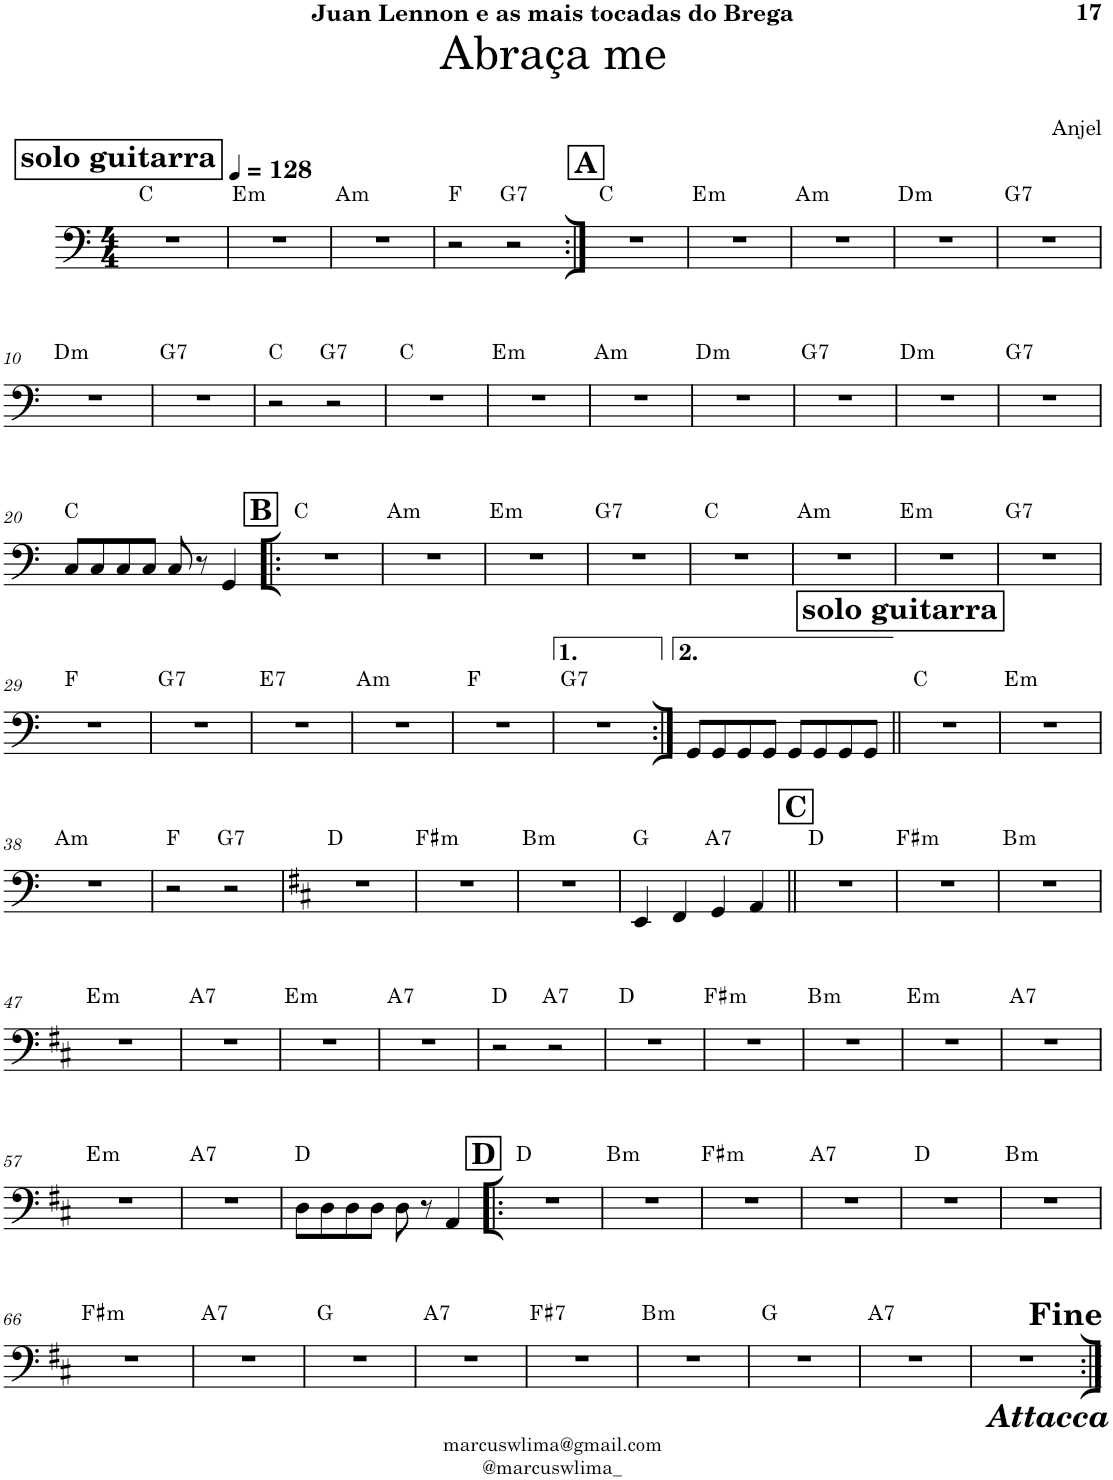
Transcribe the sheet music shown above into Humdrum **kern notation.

**kern	**harte
*part1	*part1
*staff1	*
*I"Electric Bass	*
*I'El. B.	*
!!LO:PB:g=z
*clefF4	*
*Trd7c12	*
*k[]	*
*M4/4	*
*MM128	*
!!LO:REH:place=s1:a:B:cj:fs=14:t=solo guitarra
=1	=1
1r	C:maj
=2	=2
!	!LO:H:kt=m
1r	E:min
=3	=3
!	!LO:H:kt=m
1r	A:min
=4	=4
2r	F:maj
!	!LO:H:kt=7
2r	G:7
!!LO:REH:place=s1:a:B:cj:fs=14:t=A
=5:|!	=5:|!
1r	C:maj
=6	=6
!	!LO:H:kt=m
1r	E:min
=7	=7
!	!LO:H:kt=m
1r	A:min
=8	=8
!	!LO:H:kt=m
1r	D:min
=9	=9
!	!LO:H:kt=7
1r	G:7
!!LO:LB:g=z
=10	=10
!	!LO:H:kt=m
1r	D:min
=11	=11
!	!LO:H:kt=7
1r	G:7
=12	=12
2r	C:maj
!	!LO:H:kt=7
2r	G:7
=13	=13
1r	C:maj
=14	=14
!	!LO:H:kt=m
1r	E:min
=15	=15
!	!LO:H:kt=m
1r	A:min
=16	=16
!	!LO:H:kt=m
1r	D:min
=17	=17
!	!LO:H:kt=7
1r	G:7
=18	=18
!	!LO:H:kt=m
1r	D:min
=19	=19
!	!LO:H:kt=7
1r	G:7
!!LO:LB:g=z
=20	=20
8C/L	C:maj
8C/	.
8C/	.
8C/J	.
8C/	.
8r	.
4GG/	.
!!LO:REH:place=s1:a:B:cj:fs=14:t=B
=21!|:	=21!|:
1r	C:maj
=22	=22
!	!LO:H:kt=m
1r	A:min
=23	=23
!	!LO:H:kt=m
1r	E:min
=24	=24
!	!LO:H:kt=7
1r	G:7
=25	=25
1r	C:maj
=26	=26
!	!LO:H:kt=m
1r	A:min
=27	=27
!	!LO:H:kt=m
1r	E:min
=28	=28
!	!LO:H:kt=7
1r	G:7
!!LO:LB:g=z
=29	=29
1r	F:maj
=30	=30
!	!LO:H:kt=7
1r	G:7
=31	=31
!	!LO:H:kt=7
1r	E:7
=32	=32
!	!LO:H:kt=m
1r	A:min
=33	=33
1r	F:maj
=34	=34
!	!LO:H:kt=7
1r	G:7
=35:|!	=35:|!
8GG/L	.
8GG/	.
8GG/	.
8GG/J	.
8GG/L	.
8GG/	.
8GG/	.
8GG/J	.
!!LO:REH:place=s1:a:B:cj:fs=14:t=solo guitarra
=36||	=36||
1r	C:maj
=37	=37
!	!LO:H:kt=m
1r	E:min
!!LO:LB:g=z
=38	=38
!	!LO:H:kt=m
1r	A:min
=39	=39
2r	F:maj
!	!LO:H:kt=7
2r	G:7
=40	=40
*k[f#c#]	*
1r	D:maj
=41	=41
!	!LO:H:kt=m
1r	F#:min
=42	=42
!	!LO:H:kt=m
1r	B:min
=43	=43
4EE/	G:maj
4FF#/	.
!	!LO:H:kt=7
4GG/	A:7
4AA/	.
!!LO:REH:place=s1:a:B:cj:fs=14:t=C
=44||	=44||
1r	D:maj
=45	=45
!	!LO:H:kt=m
1r	F#:min
=46	=46
!	!LO:H:kt=m
1r	B:min
!!LO:LB:g=z
=47	=47
!	!LO:H:kt=m
1r	E:min
=48	=48
!	!LO:H:kt=7
1r	A:7
=49	=49
!	!LO:H:kt=m
1r	E:min
=50	=50
!	!LO:H:kt=7
1r	A:7
=51	=51
2r	D:maj
!	!LO:H:kt=7
2r	A:7
=52	=52
1r	D:maj
=53	=53
!	!LO:H:kt=m
1r	F#:min
=54	=54
!	!LO:H:kt=m
1r	B:min
=55	=55
!	!LO:H:kt=m
1r	E:min
=56	=56
!	!LO:H:kt=7
1r	A:7
!!LO:LB:g=z
=57	=57
!	!LO:H:kt=m
1r	E:min
=58	=58
!	!LO:H:kt=7
1r	A:7
=59	=59
8D\L	D:maj
8D\	.
8D\	.
8D\J	.
8D\	.
8r	.
4AA/	.
!!LO:REH:place=s1:a:B:cj:fs=14:t=D
=60!|:	=60!|:
1r	D:maj
=61	=61
!	!LO:H:kt=m
1r	B:min
=62	=62
!	!LO:H:kt=m
1r	F#:min
=63	=63
!	!LO:H:kt=7
1r	A:7
=64	=64
1r	D:maj
=65	=65
!	!LO:H:kt=m
1r	B:min
!!LO:LB:g=z
=66	=66
!	!LO:H:kt=m
1r	F#:min
=67	=67
!	!LO:H:kt=7
1r	A:7
=68	=68
1r	G:maj
=69	=69
!	!LO:H:kt=7
1r	A:7
=70	=70
!	!LO:H:kt=7
1r	F#:7
=71	=71
!	!LO:H:kt=m
1r	B:min
=72	=72
1r	G:maj
=73	=73
!	!LO:H:kt=7
1r	A:7
=74	=74
!LO:TX:b:Bi:t=Attacca	!
1r	.
!LO:TX:a:t=<b><font size="15"/>Fine</b>	!
=:|!	=:|!
*-	*-
